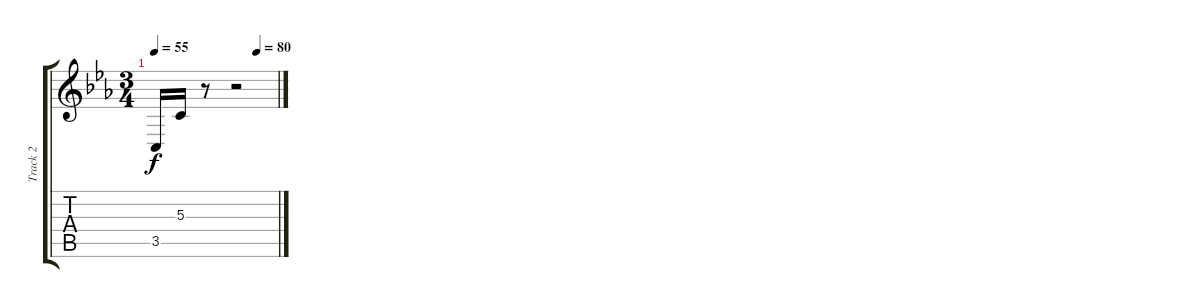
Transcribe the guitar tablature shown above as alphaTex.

\track ("Track 2" "Track 2") {instrument churchorgan}
\staff {score tabs}
\tuning (E4 B3 G3 D3 A2 E2) {hide}
\ts (3 4)
\tempo 55
\tempo (80 0.8333333333333334)
\clef g2
\ks cminor
3.5.16{dy f} 5.3.16 r.8 r.2{volume 16}
